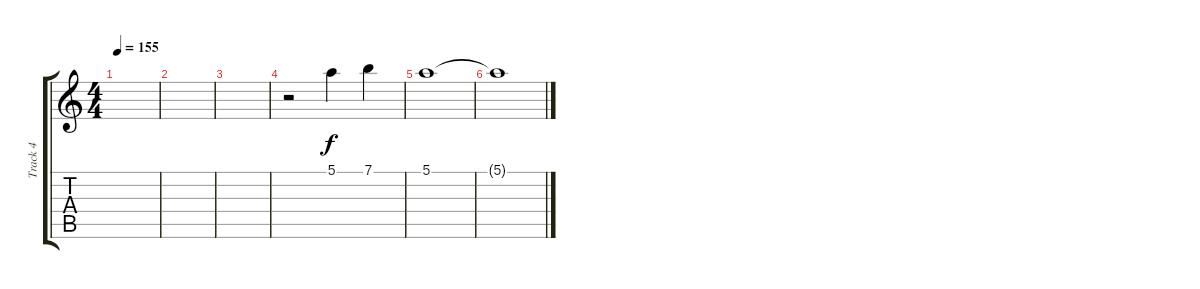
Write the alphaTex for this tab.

\track ("Track 4" "Track 4") {instrument distortionguitar}
\staff {score tabs}
\tuning (E4 B3 G3 D3 A2 E2) {hide}
\ts (4 4)
\tempo 155
\clef g2
\ks c
|
|
|
r.2 5.1.4 7.1.4 |
5.1.1 |
5.1{t}.1
